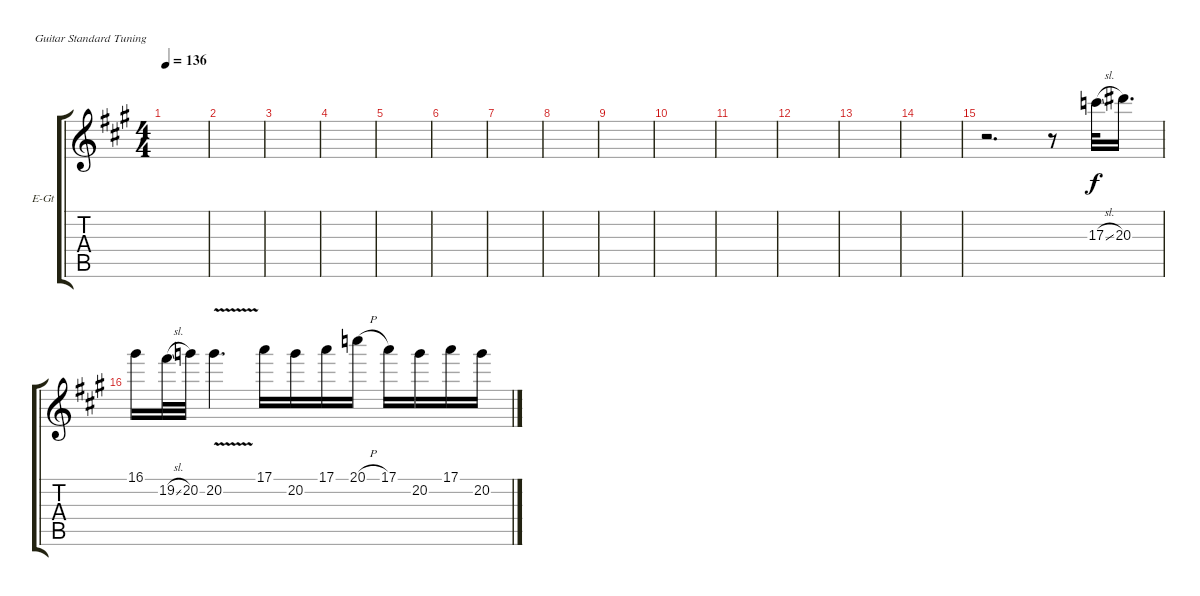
\defaultSystemsLayout 4
\bracketExtendMode groupsimilarinstruments
\firstSystemTrackNameOrientation horizontal
\otherSystemsTrackNameOrientation horizontal
\track ("RR Lead Guitar" "E-Gt") {instrument distortionguitar}
\staff {score tabs}
\tuning (E4 B3 G3 D3 A2 E2)
\ts (4 4)
\tempo 136
\clef g2
\ks a
|
|
|
|
|
|
|
|
|
|
|
|
|
|
r.2{d} r.8 17.3{sl}.32 20.3.16{d} |
16.1.16 19.2{sl}.32 20.2.32 20.2{v}.4{d} 17.1.16 20.2.16 17.1.16 20.1{h}.16 17.1.16 20.2.16 17.1.16 20.2{h}.16
